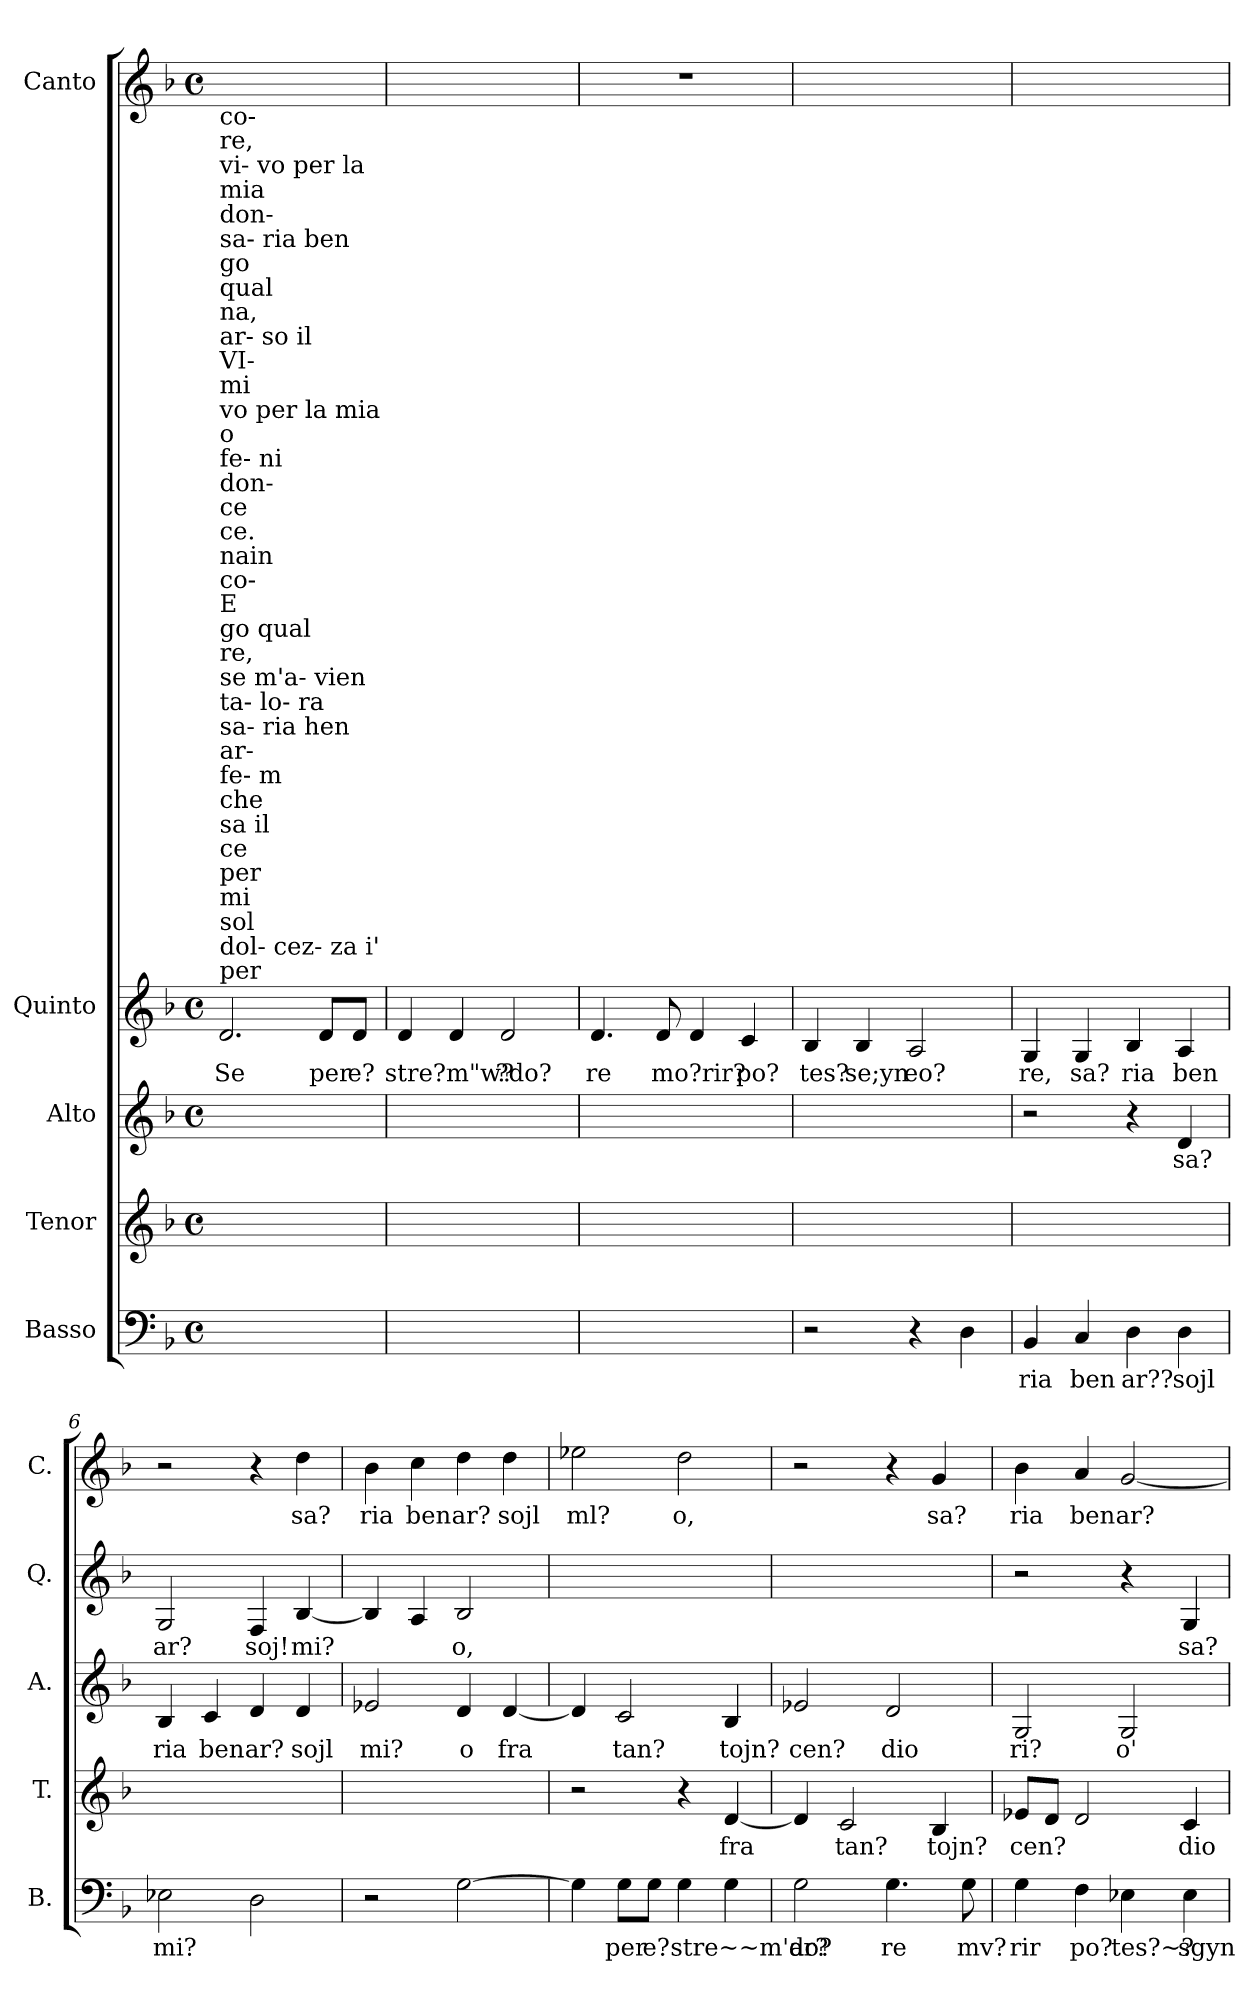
**kern	**text	**kern	**text	**kern	**text	**kern	**text	**kern	**text
*part5	*part5	*part4	*part4	*part3	*part3	*part2	*part2	*part1	*part1
*staff5	*staff5	*staff4	*staff4	*staff3	*staff3	*staff2	*staff2	*staff1	*staff1
*I"Basso	*	*I"Tenor	*	*I"Alto	*	*I"Quinto	*	*I"Canto	*
*I'B.	*	*I'T.	*	*I'A.	*	*I'Q.	*	*I'C.	*
*clefF4	*	*clefG2	*	*clefG2	*	*clefG2	*	*clefG2	*
*k[b-]	*	*k[b-]	*	*k[b-]	*	*k[b-]	*	*k[b-]	*
*F:	*	*F:	*	*F:	*	*F:	*	*F:	*
*M4/4	*	*M4/4	*	*M4/4	*	*M4/4	*	*M4/4	*
*met(c)	*	*met(c)	*	*met(c)	*	*met(c)	*	*met(c)	*
=1	=1	=1	=1	=1	=1	=1	=1	=1	=1
!	!	!	!	!	!	!	!	!LO:TX:b:t=co-	!
!	!	!	!	!	!	!	!	!LO:TX:b:t=re,	!
!	!	!	!	!	!	!	!	!LO:TX:b:t=vi- vo per la	!
!	!	!	!	!	!	!	!	!LO:TX:b:t=mia	!
!	!	!	!	!	!	!	!	!LO:TX:b:t=don-	!
!	!	!	!	!	!	!	!	!LO:TX:b:t=sa- ria ben	!
!	!	!	!	!	!	!	!	!LO:TX:b:t=go	!
!	!	!	!	!	!	!	!	!LO:TX:b:t=qual	!
!	!	!	!	!	!	!	!	!LO:TX:b:t=na,	!
!	!	!	!	!	!	!	!	!LO:TX:b:t=ar- so il	!
!	!	!	!	!	!	!	!	!LO:TX:b:t=VI-	!
!	!	!	!	!	!	!	!	!LO:TX:b:t=mi	!
!	!	!	!	!	!	!	!	!LO:TX:b:t=vo per la mia	!
!	!	!	!	!	!	!	!	!LO:TX:b:t=o	!
!	!	!	!	!	!	!	!	!LO:TX:b:t=fe- ni	!
!	!	!	!	!	!	!	!	!LO:TX:b:t=don-	!
!	!	!	!	!	!	!	!	!LO:TX:b:t=ce	!
!	!	!	!	!	!	!	!	!LO:TX:b:t=ce.	!
!	!	!	!	!	!	!	!	!LO:TX:b:t=nain	!
!	!	!	!	!	!	!	!	!LO:TX:b:t=co-	!
!	!	!	!	!	!	!	!	!LO:TX:b:t=E	!
!	!	!	!	!	!	!	!	!LO:TX:b:t=go qual	!
!	!	!	!	!	!	!	!	!LO:TX:b:t=re,	!
!	!	!	!	!	!	!	!	!LO:TX:b:t=se m'a- vien	!
!	!	!	!	!	!	!	!	!LO:TX:b:t=ta- lo- ra	!
!	!	!	!	!	!	!	!	!LO:TX:b:t=sa- ria hen	!
!	!	!	!	!	!	!	!	!LO:TX:b:t=ar-	!
!	!	!	!	!	!	!	!	!LO:TX:b:t=fe- m	!
!	!	!	!	!	!	!	!	!LO:TX:b:t=che	!
!	!	!	!	!	!	!	!	!LO:TX:b:t=sa il	!
!	!	!	!	!	!	!	!	!LO:TX:b:t=ce	!
!	!	!	!	!	!	!	!	!LO:TX:b:t=per	!
!	!	!	!	!	!	!	!	!LO:TX:b:t=mi	!
!	!	!	!	!	!	!	!	!LO:TX:b:t=sol	!
!	!	!	!	!	!	!	!	!LO:TX:b:t=dol- cez- za i'	!
!	!	!	!	!	!	!	!	!LO:TX:b:t=per	!
!	!	!	!	!	!	!	!LO:LY:b	!	!
1ryy	.	1ryy	.	1ryy	.	2.d/	Se	1ryy	.
!	!	!	!	!	!	!	!LO:LY:b	!	!
.	.	.	.	.	.	8d/L	per	.	.
!	!	!	!	!	!	!	!LO:LY:b	!	!
.	.	.	.	.	.	8d/J	e?	.	.
=2	=2	=2	=2	=2	=2	=2	=2	=2	=2
!	!	!	!	!	!	!	!LO:LY:b	!	!
1ryy	.	1ryy	.	1ryy	.	4d/	stre?m"w?	1ryy	.
.	.	.	.	.	.	4d/	.	.	.
!	!	!	!	!	!	!	!LO:LY:b	!	!
.	.	.	.	.	.	2d/	?do?	.	.
=3	=3	=3	=3	=3	=3	=3	=3	=3	=3
!	!	!	!	!	!	!	!LO:LY:b	!	!
1ryy	.	1ryy	.	1ryy	.	4.d/	re	1r	.
!	!	!	!	!	!	!	!LO:LY:b	!	!
.	.	.	.	.	.	8d/	mo?rir?	.	.
.	.	.	.	.	.	4d/	.	.	.
!	!	!	!	!	!	!	!LO:LY:b	!	!
.	.	.	.	.	.	4c/	po?	.	.
=4	=4	=4	=4	=4	=4	=4	=4	=4	=4
!	!	!	!	!	!	!	!LO:LY:b	!	!
2r	.	1ryy	.	1ryy	.	4B-/	tes?	1ryy	.
!	!	!	!	!	!	!	!LO:LY:b	!	!
.	.	.	.	.	.	4B-/	se;yn	.	.
!	!	!	!	!	!	!	!LO:LY:b	!	!
4r	.	.	.	.	.	2A/	eo?	.	.
4D\	.	.	.	.	.	.	.	.	.
=5	=5	=5	=5	=5	=5	=5	=5	=5	=5
!	!LO:LY:b	!	!	!	!	!	!LO:LY:b	!	!
4BB-/	ria	1ryy	.	2r	.	4G/	re,	1ryy	.
!	!LO:LY:b	!	!	!	!	!	!LO:LY:b	!	!
4C/	ben	.	.	.	.	4G/	sa?	.	.
!	!LO:LY:b	!	!	!	!	!	!LO:LY:b	!	!
4D\	ar??	.	.	4r	.	4B-/	ria	.	.
!	!LO:LY:b	!	!	!	!LO:LY:b	!	!LO:LY:b	!	!
4D\	sojl	.	.	4d/	sa?	4A/	ben	.	.
!!LO:LB:g=z
=6	=6	=6	=6	=6	=6	=6	=6	=6	=6
!	!LO:LY:b	!	!	!	!LO:LY:b	!	!LO:LY:b	!	!
2E-X\	mi?	1ryy	.	4B-/	ria	2G/	ar?	2r	.
!	!	!	!	!	!LO:LY:b	!	!	!	!
.	.	.	.	4c/	ben	.	.	.	.
!	!	!	!	!	!LO:LY:b	!	!LO:LY:b	!	!
2D\	.	.	.	4d/	ar?	4F/	soj!	4r	.
!	!	!	!	!	!LO:LY:b	!	!LO:LY:b	!	!LO:LY:b
.	.	.	.	4d/	sojl	[4B-/	mi?	4dd\	sa?
=7	=7	=7	=7	=7	=7	=7	=7	=7	=7
!	!	!	!	!	!LO:LY:b	!	!	!	!LO:LY:b
2r	.	1ryy	.	2e-X/	mi?	4B-/]	.	4b-\	ria
!	!	!	!	!	!	!	!	!	!LO:LY:b
.	.	.	.	.	.	4A/	.	4cc\	ben
!	!	!	!	!	!LO:LY:b	!	!LO:LY:b	!	!LO:LY:b
[2G\	.	.	.	4d/	o	2B-/	o,	4dd\	ar?
!	!	!	!	!	!LO:LY:b	!	!	!	!LO:LY:b
.	.	.	.	[4d/	fra	.	.	4dd\	sojl
=8	=8	=8	=8	=8	=8	=8	=8	=8	=8
!	!	!	!	!	!	!	!	!	!LO:LY:b
4G\]	.	2r	.	4d/]	.	1ryy	.	2ee-X\	ml?
!	!LO:LY:b	!	!	!	!LO:LY:b	!	!	!	!
8G\L	per	.	.	2c/	tan?	.	.	.	.
!	!LO:LY:b	!	!	!	!	!	!	!	!
8G\J	e?	.	.	.	.	.	.	.	.
!	!LO:LY:b	!	!	!	!	!	!	!	!LO:LY:b
4G\	stre~~m'ar?	4r	.	.	.	.	.	2dd\	o,
!	!	!	!LO:LY:b	!	!LO:LY:b	!	!	!	!
4G\	.	[4d/	fra	4B-/	tojn?	.	.	.	.
=9	=9	=9	=9	=9	=9	=9	=9	=9	=9
!	!LO:LY:b	!	!	!	!LO:LY:b	!	!	!	!
2G\	do?	4d/]	.	2e-X/	cen?	1ryy	.	2r	.
!	!	!	!LO:LY:b	!	!	!	!	!	!
.	.	2c/	tan?	.	.	.	.	.	.
!	!LO:LY:b	!	!	!	!LO:LY:b	!	!	!	!
4.G\	re	.	.	2d/	dio	.	.	4r	.
!	!	!	!LO:LY:b	!	!	!	!	!	!LO:LY:b
.	.	4B-/	tojn?	.	.	.	.	4g/	sa?
!	!LO:LY:b	!	!	!	!	!	!	!	!
8G\	mv?	.	.	.	.	.	.	.	.
=10	=10	=10	=10	=10	=10	=10	=10	=10	=10
!	!LO:LY:b	!	!LO:LY:b	!	!LO:LY:b	!	!	!	!LO:LY:b
4G\	rir	8e-X/L	cen?	2G/	ri?	2r	.	4b-\	ria
.	.	8d/J	.	.	.	.	.	.	.
!	!LO:LY:b	!	!	!	!	!	!	!	!LO:LY:b
4F\	po?	2d/	.	.	.	.	.	4a/	ben
!	!LO:LY:b	!	!	!	!LO:LY:b	!	!	!	!LO:LY:b
4E-X\	tes?~?	.	.	2G/	o'	4r	.	[2g/	ar?
!	!LO:LY:b	!	!LO:LY:b	!	!	!	!LO:LY:b	!	!
4E-\	sgyn	4c/	dio	.	.	4G/	sa?	.	.
=	=	=	=	=	=	=	=	=	=
*-	*-	*-	*-	*-	*-	*-	*-	*-	*-
